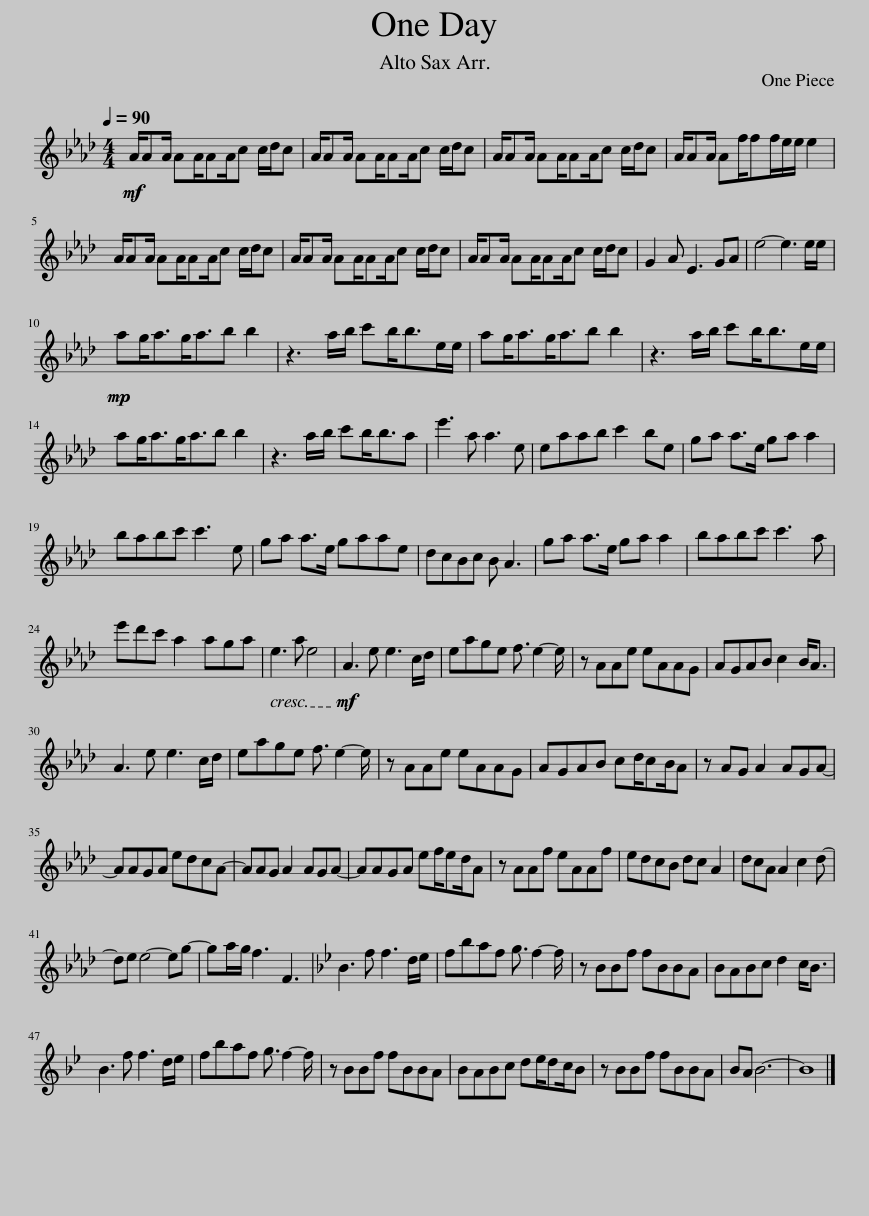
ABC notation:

X:1
L:1/8
Q:1/4=90
M:4/4
I:linebreak $
K:none
V:1 treble transpose=-9
V:1
[K:Ab]!mf! A/AA/ AA/AA/c c/d/c | A/AA/ AA/AA/c c/d/c | A/AA/ AA/AA/c c/d/c | A/AA/ Af/ff/e/e/ e2 |$ A/AA/ AA/AA/c c/d/c | %5
 A/AA/ AA/AA/c c/d/c | A/AA/ AA/AA/c c/d/c | G2 A E3 GA | e4- e3 e/e/ |$!mp! ag<ag<ab b2 | %10
 z3 a/b/ c'b<be/e/ | ag<ag<ab b2 | z3 a/b/ c'b<be/e/ |$ ag<ag<ab b2 | z3 a/b/ c'b<ba | %15
 e'3 a a3 e | eaab c'2 be | ga a>e ga a2 |$ babc' c'3 e | ga a>e gaae | %20
 dcBc B A3 | ga a>e ga a2 | babc' c'3 a |$ e'd'c' a2 aga | e3 a e4 | %25
!mf! A3 e e3 c/d/ | eage f3/2 e2- e/ | z AAe eAAG | AGAB c2 B<A |$ A3 e e3 c/d/ | %30
 eage f3/2 e2- e/ | z AAe eAAG | AGAB cd/cB/A | z AG A2 AGA- |$ AAGA edcA- | %35
 AAG A2 AGA- | AAGA ef/ed/A | z AAf eAAf | edcB dc A2 | dcA A2 c2 d- |$ %40
 de e4- eg- | ga/g/ f3 F3 |[K:Bb] B3 f f3 d/e/ | fbaf g3/2 f2- f/ | z BBf fBBA | %45
 BABc d2 c<B |$ B3 f f3 d/e/ | fbaf g3/2 f2- f/ | z BBf fBBA | BABc de/dc/B | %50
 z BBf fBBA | BA B6- | B8 |] %53
